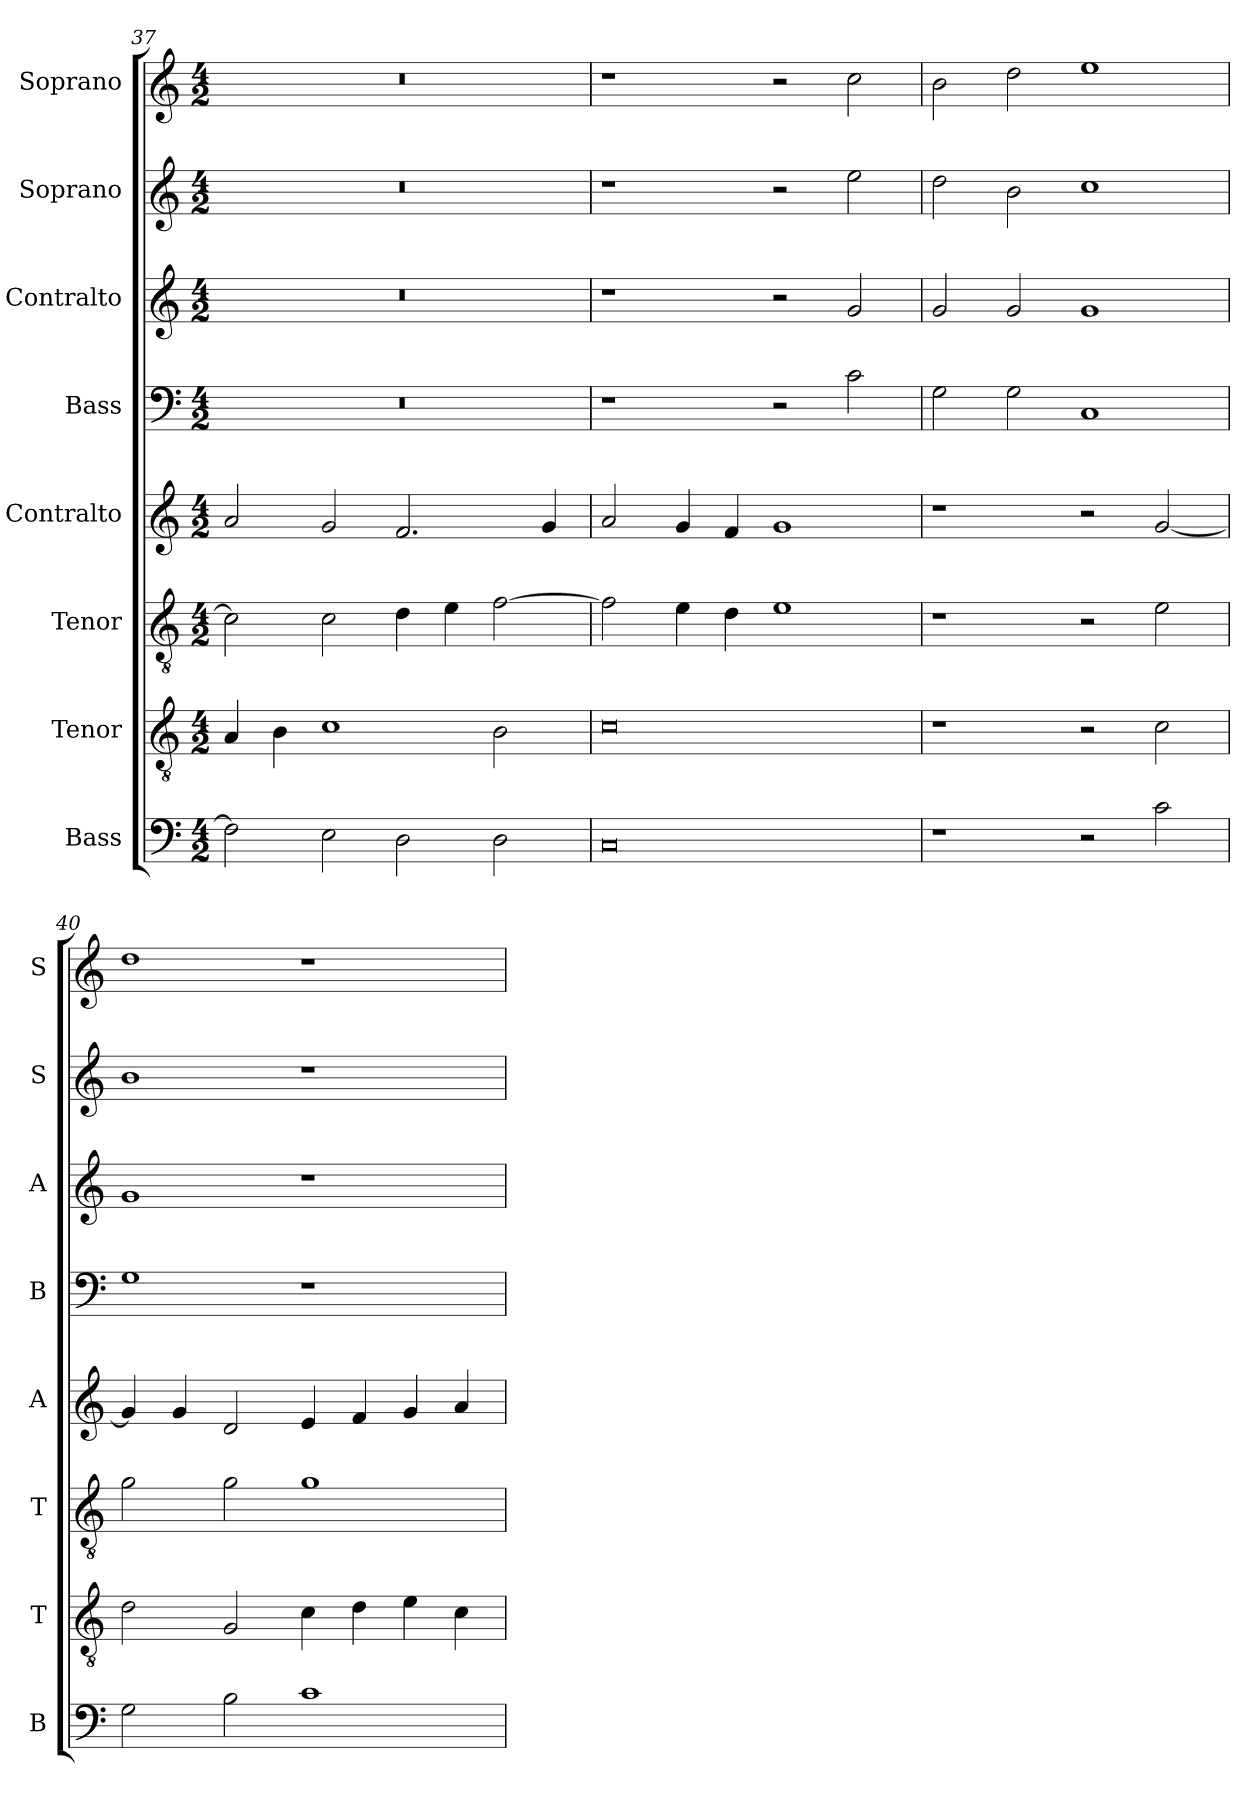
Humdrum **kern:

**kern	**kern	**kern	**kern	**kern	**kern	**kern	**kern
*part8	*part7	*part6	*part5	*part4	*part3	*part2	*part1
*staff8	*staff7	*staff6	*staff5	*staff4	*staff3	*staff2	*staff1
*I"Bass	*I"Tenor	*I"Tenor	*I"Contralto	*I"Bass	*I"Contralto	*I"Soprano	*I"Soprano
*I'B	*I'T	*I'T	*I'A	*I'B	*I'A	*I'S	*I'S
*clefF4	*clefGv2	*clefGv2	*clefG2	*clefF4	*clefG2	*clefG2	*clefG2
*k[]	*k[]	*k[]	*k[]	*k[]	*k[]	*k[]	*k[]
*G:mix	*G:mix	*G:mix	*G:mix	*G:mix	*G:mix	*G:mix	*G:mix
*M4/2	*M4/2	*M4/2	*M4/2	*M4/2	*M4/2	*M4/2	*M4/2
=37	=37	=37	=37	=37	=37	=37	=37
2F]	4A	2c]	2a	0r	0r	0r	0r
.	4B	.	.	.	.	.	.
2E	1c	2c	2g	.	.	.	.
2D	.	4d	2.f	.	.	.	.
.	.	4e	.	.	.	.	.
2D	2B	[2f	.	.	.	.	.
.	.	.	4g	.	.	.	.
=38	=38	=38	=38	=38	=38	=38	=38
0C	0c	2f]	2a	1r	1r	1r	1r
.	.	4e	4g	.	.	.	.
.	.	4d	4f	.	.	.	.
.	.	1e	1g	2r	2r	2r	2r
.	.	.	.	2c	2g	2ee	2cc
=39	=39	=39	=39	=39	=39	=39	=39
1r	1r	1r	1r	2G	2g	2dd	2b
.	.	.	.	2G	2g	2b	2dd
2r	2r	2r	2r	1C	1g	1cc	1ee
2c	2c	2e	[2g	.	.	.	.
=40	=40	=40	=40	=40	=40	=40	=40
2G	2d	2g	4g]	1G	1g	1b	1dd
.	.	.	4g	.	.	.	.
2B	2G	2g	2d	.	.	.	.
1c	4c	1g	4e	1r	1r	1r	1r
.	4d	.	4f	.	.	.	.
.	4e	.	4g	.	.	.	.
.	4c	.	4a	.	.	.	.
=	=	=	=	=	=	=	=
*-	*-	*-	*-	*-	*-	*-	*-
